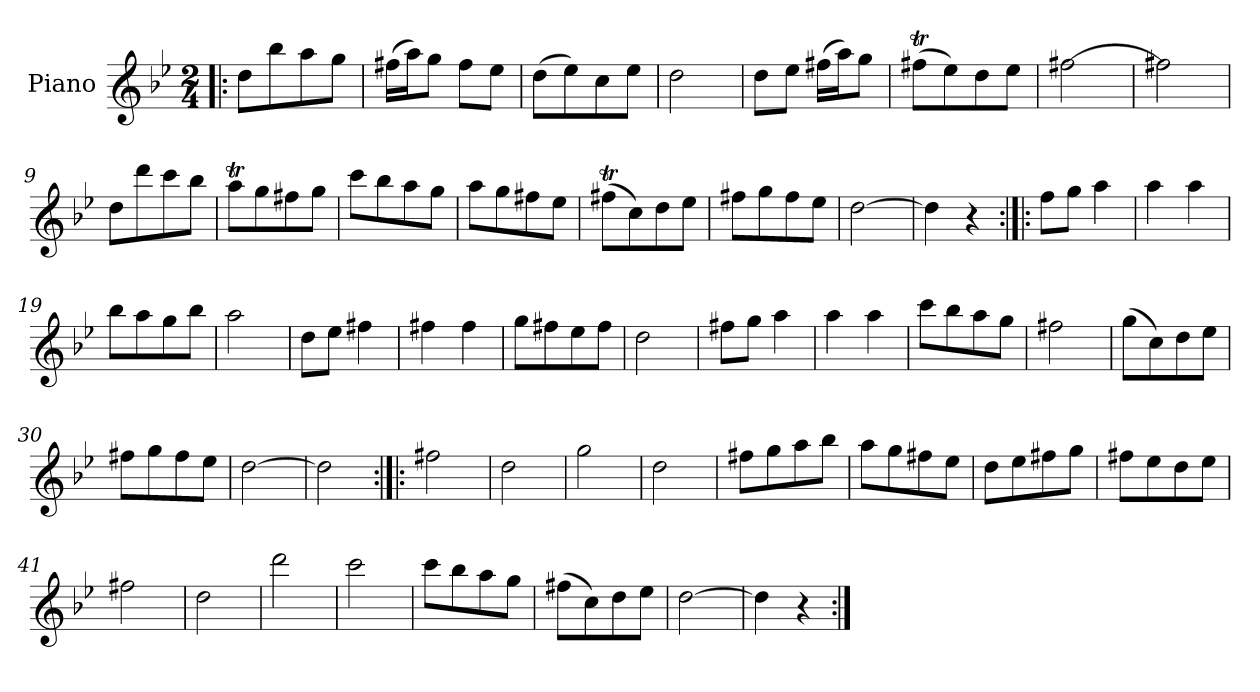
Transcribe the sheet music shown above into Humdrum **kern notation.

**kern
*part1
*staff1
*I"Piano
*I'Pno.
*clefG2
*k[b-e-]
*g:
*M2/4
=1!|:
8dd\L
8bb-\
8aa\
8gg\J
=2
(>16ff#X\LL
16aa\J)
8gg\J
8ff#\L
8ee-\J
=3
(>8dd\L
8ee-\)
8cc\
8ee-\J
=4
2dd\
=5
8dd\L
8ee-\J
(>16ff#X\LL
16aa\J)
8gg\J
=6
(>8ff#Xt\L
8ee-\)
8dd\
8ee-\J
!!LO:LB:g=z
=7
[2ff#X\
=8
2ff#X\]
=9
8dd\L
8ddd\
8ccc\
8bb-\J
=10
8aat\L
8gg\
8ff#X\
8gg\J
=11
8ccc\L
8bb-\
8aa\
8gg\J
=12
8aa\L
8gg\
8ff#X\
8ee-\J
=13
(>8ff#Xt\L
8cc\)
8dd\
8ee-\J
!!LO:LB:g=z
=14
8ff#X\L
8gg\
8ff#\
8ee-\J
=15
[2dd\
=16
4dd\]
4r
=17:|!|:
8ff\L
8gg\J
4aa\
=18
4aa\
4aa\
=19
8bb-\L
8aa\
8gg\
8bb-\J
=20
2aa\
=21
8dd\L
8ee-\J
4ff#X\
=22
4ff#X\
4ff#\
!!LO:LB:g=z
=23
8gg\L
8ff#X\
8ee-\
8ff#\J
=24
2dd\
=25
8ff#X\L
8gg\J
4aa\
=26
4aa\
4aa\
=27
8ccc\L
8bb-\
8aa\
8gg\J
=28
2ff#X\
=29
(>8gg\L
8cc\)
8dd\
8ee-\J
=30
8ff#X\L
8gg\
8ff#\
8ee-\J
!!LO:LB:g=z
=31
[2dd\
=32
2dd\]
=33:|!|:
2ff#X\
=34
2dd\
=35
2gg\
=36
2dd\
=37
8ff#X\L
8gg\
8aa\
8bb-\J
=38
8aa\L
8gg\
8ff#X\
8ee-\J
=39
8dd\L
8ee-\
8ff#X\
8gg\J
!!LO:LB:g=z
=40
8ff#X\L
8ee-\
8dd\
8ee-\J
=41
2ff#X\
=42
2dd\
=43
2ddd\
=44
2ccc\
=45
8ccc\L
8bb-\
8aa\
8gg\J
=46
(>8ff#X\L
8cc\)
8dd\
8ee-\J
=47
[2dd\
=48
4dd\]
4r
=:|!
*-
